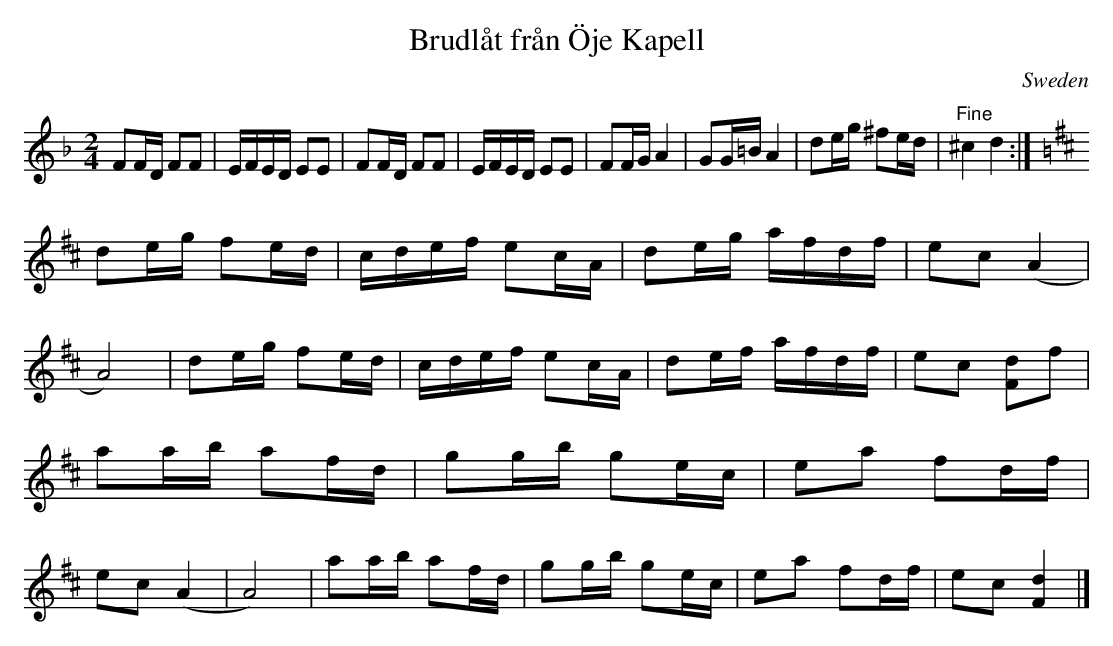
X:1
T:Brudlåt från Öje Kapell
M:2/4
O:Sweden
K:D min
F2FD F2F2|EFED E2E2|F2FD F2F2|EFED E2E2|\
F2FG A4|G2G=B A4|d2eg ^f2ed|"Fine"^c4 d4:|
K:D
d2eg f2ed|cdef e2cA|d2eg afdf|e2c2 (A4|A8)|\
d2eg f2ed|cdef e2cA|d2ef afdf|e2c2 [d2F2]f2|\
a2ab a2fd|g2gb g2ec|e2a2 f2df|e2c2 (A4|A8)|\
a2ab a2fd|g2gb g2ec|e2a2 f2df|e2c2 [d4F4] |]
